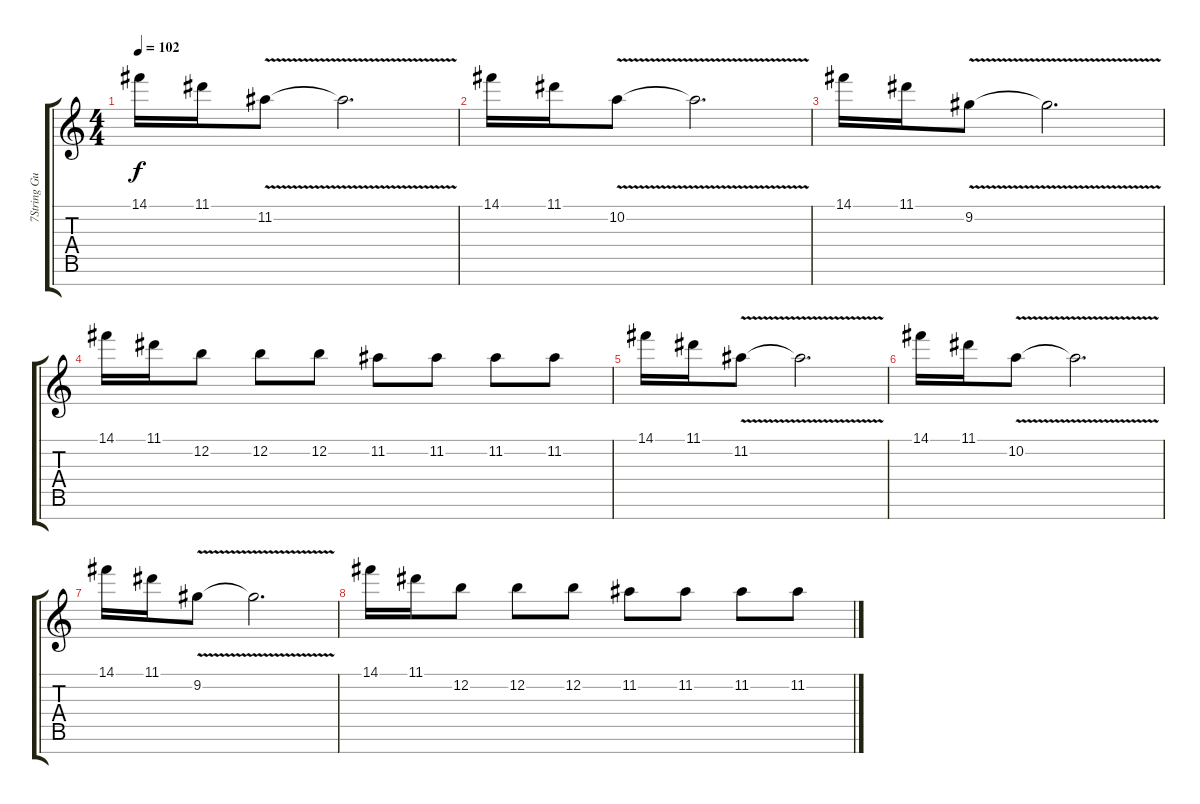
\track ("7String Guitar" "7String Gu") {instrument electricguitarjazz}
\staff {score tabs}
\tuning (E4 B3 G3 D3 A2 E2 B1) {hide}
\ts (4 4)
\tempo 102
\clef g2
\ks c
14.1.16{dy f} 11.1.16 11.2{v}.8 11.2{t}.2{d} |
14.1.16 11.1.16 10.2{v}.8 10.2{t}.2{d} |
14.1.16 11.1.16 9.2{v}.8 9.2{t}.2{d} |
14.1.16 11.1.16 12.2.8 12.2.8 12.2.8 11.2.8 11.2.8 11.2.8 11.2.8 |
14.1.16 11.1.16 11.2{v}.8 11.2{t}.2{d} |
14.1.16 11.1.16 10.2{v}.8 10.2{t}.2{d} |
14.1.16 11.1.16 9.2{v}.8 9.2{t}.2{d} |
14.1.16 11.1.16 12.2.8 12.2.8 12.2.8 11.2.8 11.2.8 11.2.8 11.2.8
